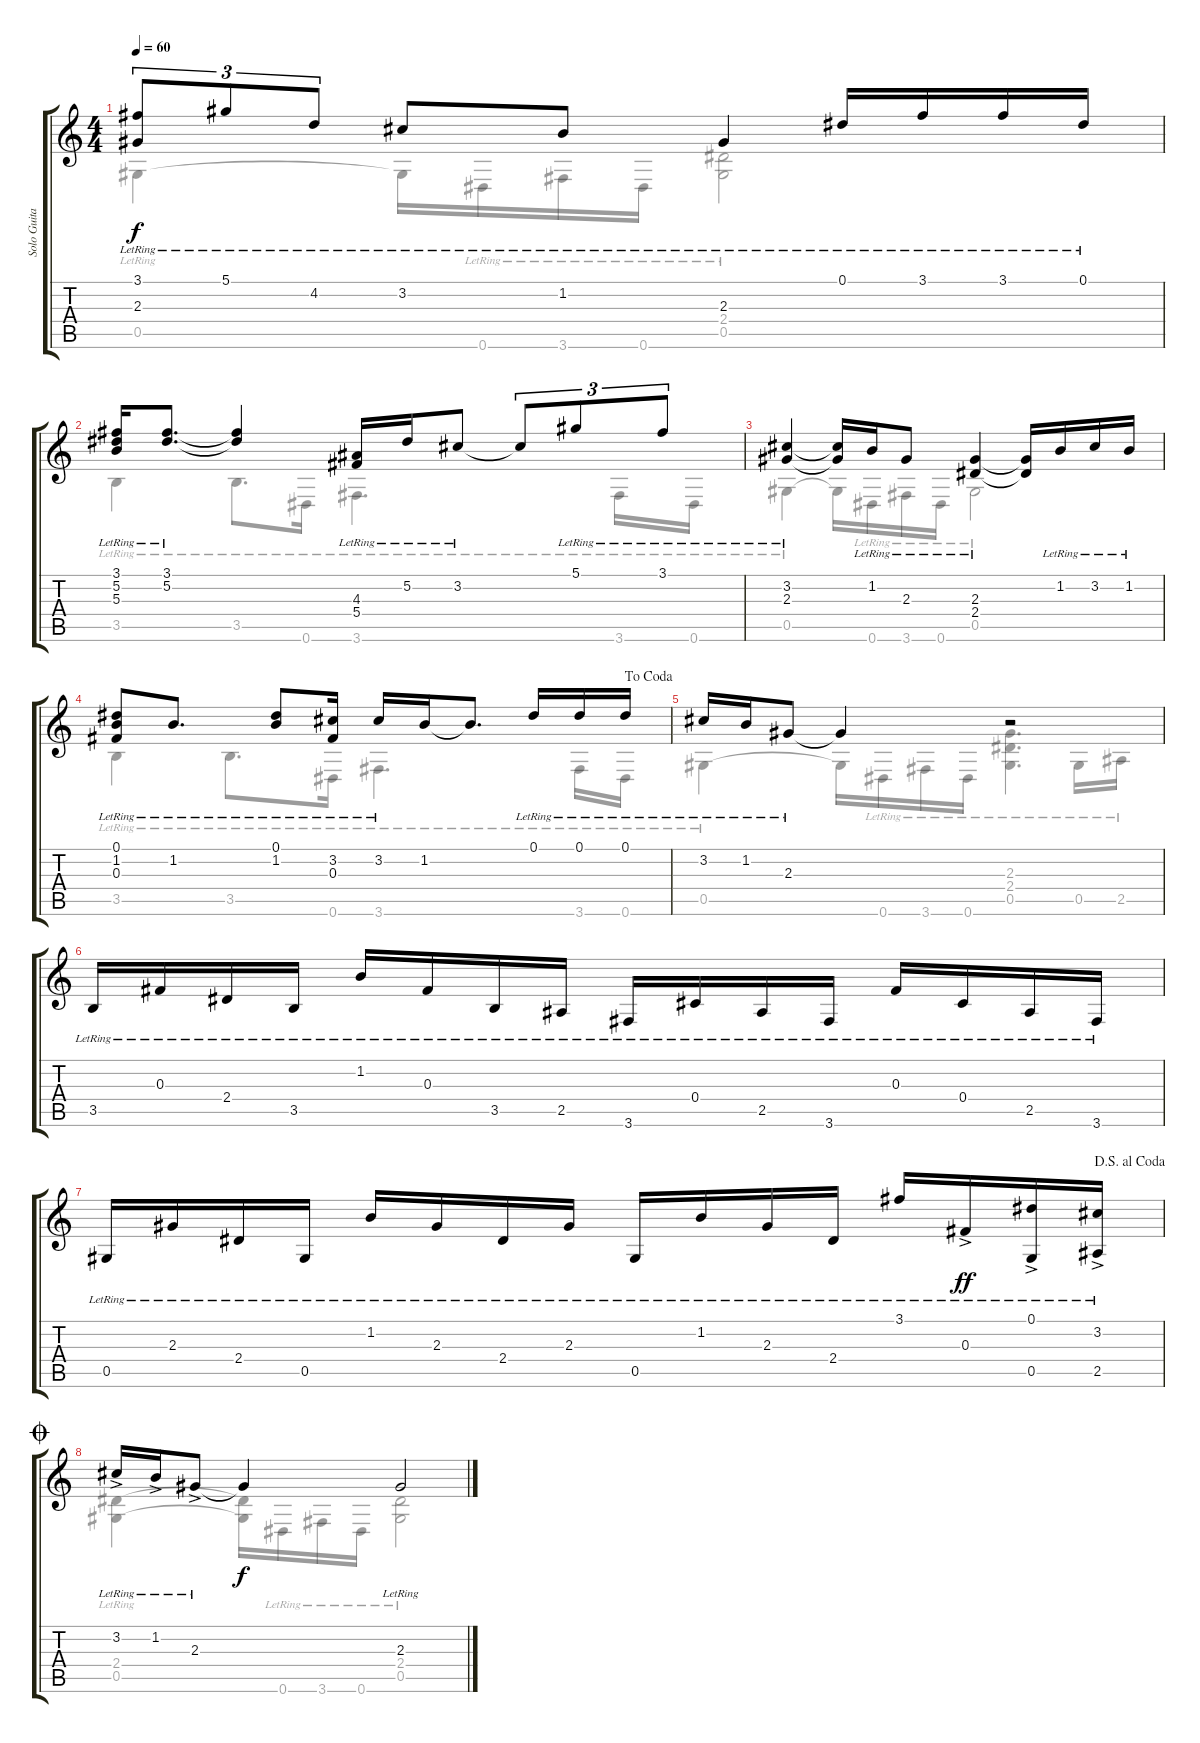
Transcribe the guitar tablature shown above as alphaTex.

\track ("Solo Guitar" "Solo Guita") {instrument acousticguitarnylon}
\staff {score tabs}
\tuning (Eb4 Bb3 Gb3 Db3 Ab2 Eb2) {hide}
\voice
\ts (4 4)
\tempo 60
\clef g2
\ks c
(3.1{lr} 2.3{lr}).8{tu (3 2) dy f} 5.1{lr}.8{tu (3 2)} 4.2{lr}.8{tu (3 2)} 3.2{lr}.8 1.2{lr}.8 2.3{lr}.4 0.1{lr}.16 3.1{lr}.16 3.1{lr}.16 0.1{lr}.16 |
(3.1{lr} 5.2{lr} 5.3{lr}).16 (3.1{lr} 5.2{lr}).8{d} (3.1{t} 5.2{t}).4 (4.3{lr} 5.4{lr}).16 5.2{lr}.16 3.2{lr}.8 3.2{t}.8{tu (3 2)} 5.1{lr}.8{tu (3 2)} 3.1{lr}.8{tu (3 2)} |
(3.2{lr} 2.3{lr}).4 (3.2{t} 2.3{t}).16 1.2{lr}.16 2.3{lr}.8 (2.3{lr} 2.4{lr}).4 (2.3{t} 2.4{t}).16 1.2{lr}.16 3.2{lr}.16 1.2{lr}.16 |
\jump dacoda
(0.1{lr} 1.2{lr} 0.3{lr}).8 1.2{lr}.8{d} (0.1{lr} 1.2{lr}).8 (3.2{lr} 0.3).16 3.2{lr}.16 1.2.16 1.2{t}.8{d} 0.1{lr}.16 0.1{lr}.16 0.1{lr}.16 |
3.2{lr}.16 1.2{lr}.16 2.3{lr}.8 2.3{t}.4 r.2 |
3.5{lr}.16 0.3{lr}.16 2.4{lr}.16 3.5{lr}.16 1.2{lr}.16 0.3{lr}.16 3.5{lr}.16 2.5{lr}.16 3.6{lr}.16 0.4{lr}.16 2.5{lr}.16 3.6{lr}.16 0.3{lr}.16 0.4{lr}.16 2.5{lr}.16 3.6{lr}.16 |
\jump dalsegnoalcoda
0.5{lr}.16 2.3{lr}.16 2.4{lr}.16 0.5{lr}.16 1.2{lr}.16 2.3{lr}.16 2.4{lr}.16 2.3{lr}.16 0.5{lr}.16 1.2{lr}.16 2.3{lr}.16 2.4{lr}.16 3.1{lr}.16 0.3{ac lr}.16{dy ff} (0.1{ac lr} 0.5{lr}).16 (3.2{ac lr} 2.5{lr}).16 |
\jump coda
3.2{ac lr}.16 1.2{ac lr}.16 2.3{ac lr}.8 2.3{t}.4{dy f} 2.3{lr}.2
\voice
\clef g2
\ottava regular
\simile none
\ks c
0.5{lr}.4{dy f} 0.5{t}.16 0.6{lr}.16 3.6{lr}.16 0.6{lr}.16 (2.4{lr} 0.5{lr}).2 |
3.5{lr}.4 3.5{lr}.8{d} 0.6{lr}.16 3.6{lr}.4{d} 3.6{lr}.16 0.6{lr}.16 |
0.5{lr}.4 0.5{t}.16 0.6{lr}.16 3.6{lr}.16 0.6{lr}.16 0.5{lr}.2 |
3.5{lr}.4 3.5{lr}.8{d} 0.6{lr}.16 3.6{lr}.4{d} 3.6{lr}.16 0.6{lr}.16 |
0.5{lr}.4 0.5{t}.16 0.6{lr}.16 3.6{lr}.16 0.6{lr}.16 (2.3{lr} 2.4{lr} 0.5{lr}).4{d} 0.5{lr}.16 2.5{lr}.16 |
|
|
(2.4{lr} 0.5{lr}).4 (2.4{t} 0.5{t}).16 0.6{lr}.16 3.6{lr}.16 0.6{lr}.16 (2.4{lr} 0.5{lr}).2
